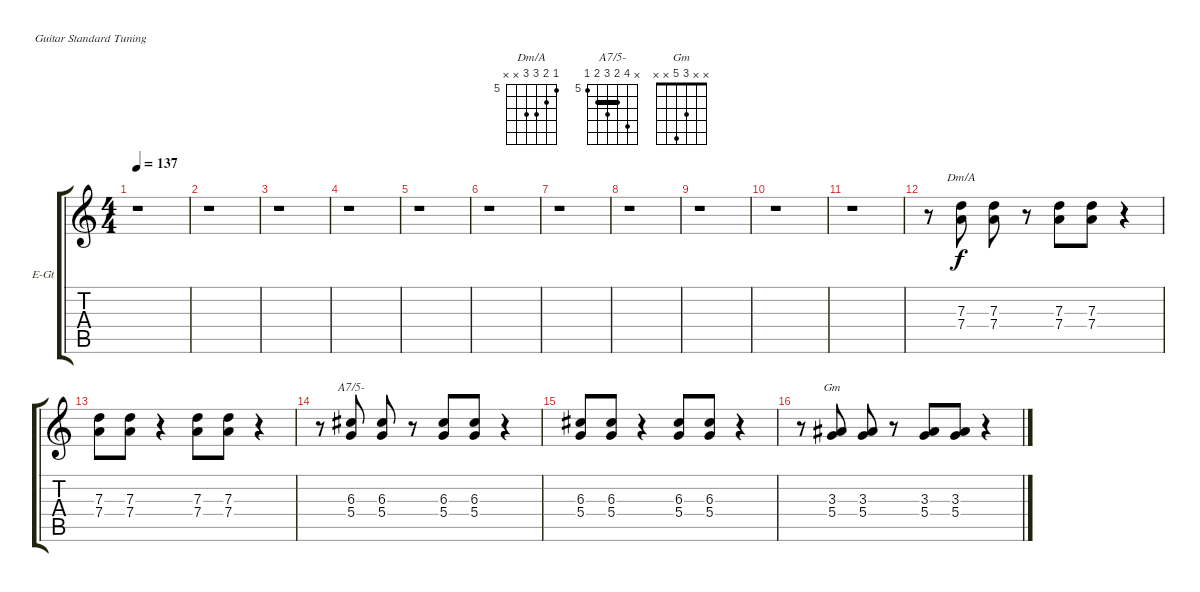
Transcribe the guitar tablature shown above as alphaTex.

\bracketExtendMode groupsimilarinstruments
\firstSystemTrackNameOrientation horizontal
\otherSystemsTrackNameOrientation horizontal
\track ("Æ®·¢ 1" "E-Gt") {instrument overdrivenguitar}
\staff {score tabs}
\tuning (E4 B3 G3 D3 A2 E2)
\chord ("Dm/A" 5 6 7 7 x x) {firstfret 5}
\chord ("A7/5-" x 8 6 7 6 5) {firstfret 5 barre 6}
\chord ("Gm" x x 3 5 x x)
\ts (4 4)
\tempo 137
\clef g2
\ks c
r.1{dy f} |
r.1 |
r.1 |
r.1 |
r.1 |
r.1 |
r.1 |
r.1 |
r.1 |
r.1 |
r.1 |
r.8 (7.3 7.4).8{ch "Dm/A"} (7.3 7.4).8 r.8 (7.3 7.4).8 (7.3 7.4).8 r.4 |
(7.3 7.4).8 (7.3 7.4).8 r.4 (7.3 7.4).8 (7.3 7.4).8 r.4 |
r.8 (6.3 5.4).8{ch "A7/5-"} (6.3 5.4).8 r.8 (6.3 5.4).8 (6.3 5.4).8 r.4 |
(6.3 5.4).8 (6.3 5.4).8 r.4 (6.3 5.4).8 (6.3 5.4).8 r.4 |
r.8 (3.3 5.4).8{ch "Gm"} (3.3 5.4).8 r.8 (3.3 5.4).8 (3.3 5.4).8 r.4
